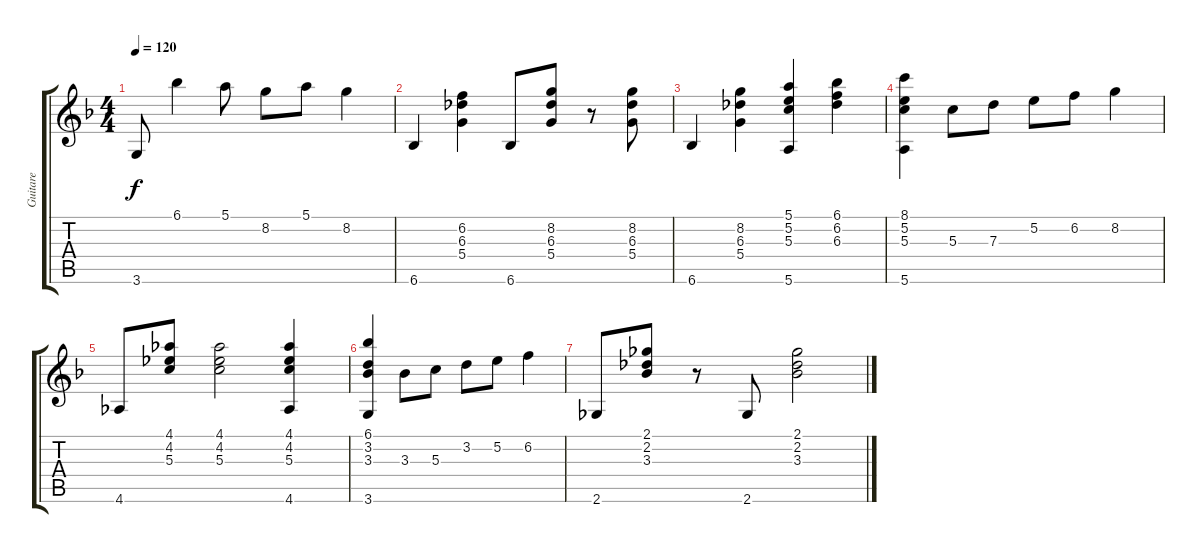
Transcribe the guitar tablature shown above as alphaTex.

\track ("Guitare" "Guitare") {instrument acousticguitarnylon}
\staff {score tabs}
\tuning (E4 B3 G3 D3 A2 E2) {hide}
\ts (4 4)
\tempo 120
\clef g2
\ks f
3.6.8{dy f} 6.1.4 5.1.8 8.2.8 5.1.8 8.2.4 |
6.6.4 (6.2 6.3 5.4).4 6.6.8 (8.2 6.3 5.4).8 r.8 (8.2 6.3 5.4).8 |
6.6.4 (8.2 6.3 5.4).4 (5.1 5.2 5.3 5.6).4 (6.1 6.2 6.3).4 |
(8.1 5.2 5.3 5.6).4 5.3.8 7.3.8 5.2.8 6.2.8 8.2.4 |
4.6.8 (4.1 4.2 5.3).8 (4.1 4.2 5.3).2 (4.1 4.2 5.3 4.6).4 |
(6.1 3.2 3.3 3.6).4 3.3.8 5.3.8 3.2.8 5.2.8 6.2.4 |
2.6.8 (2.1 2.2 3.3).8 r.8 2.6.8 (2.1 2.2 3.3).2
